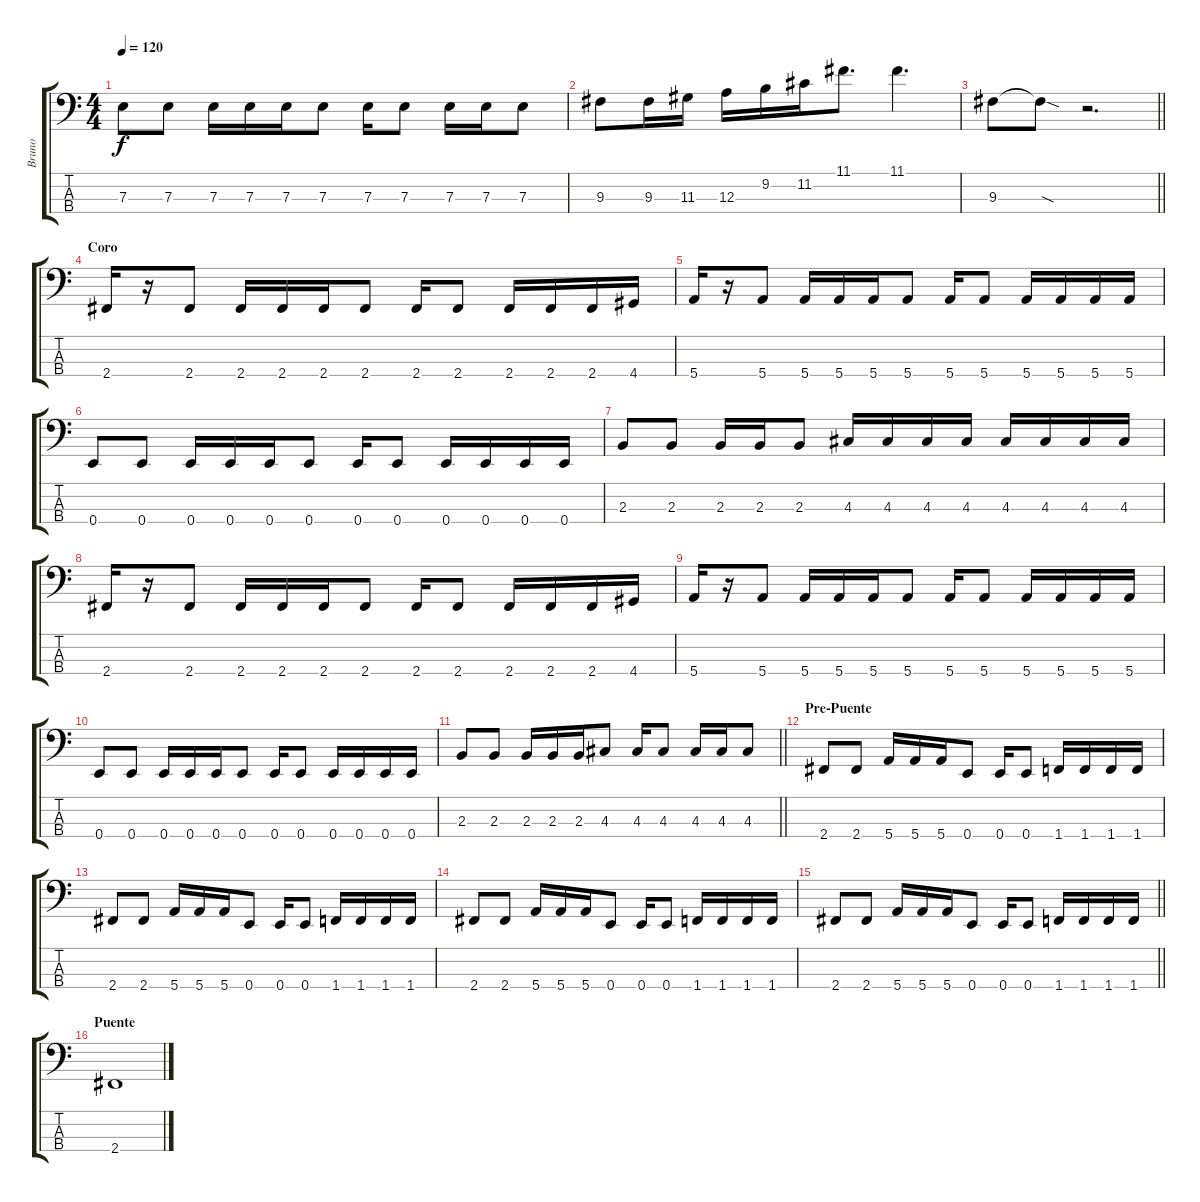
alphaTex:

\track ("Bruno" "Bruno") {instrument electricbasspick}
\staff {score tabs}
\tuning (G2 D2 A1 E1) {hide}
\ts (4 4)
\tempo 120
\clef f4
\ks c
7.3.8{dy f} 7.3.8 7.3.16 7.3.16 7.3.16 7.3.8 7.3.16 7.3.8 7.3.16 7.3.16 7.3.8 |
9.3.8 9.3.16 11.3.16 12.3.16 9.2.16 11.2.16 11.1.8{d} 11.1.4{d} |
\barLineRight lightlight
9.3.8 9.3{sod t}.8 r.2{d} |
\section ("" "Coro")
2.4.16 r.16 2.4.8 2.4.16 2.4.16 2.4.16 2.4.8 2.4.16 2.4.8 2.4.16 2.4.16 2.4.16 4.4.16 |
5.4.16 r.16 5.4.8 5.4.16 5.4.16 5.4.16 5.4.8 5.4.16 5.4.8 5.4.16 5.4.16 5.4.16 5.4.16 |
0.4.8 0.4.8 0.4.16 0.4.16 0.4.16 0.4.8 0.4.16 0.4.8 0.4.16 0.4.16 0.4.16 0.4.16 |
2.3.8 2.3.8 2.3.16 2.3.16 2.3.8 4.3.16 4.3.16 4.3.16 4.3.16 4.3.16 4.3.16 4.3.16 4.3.16 |
2.4.16 r.16 2.4.8 2.4.16 2.4.16 2.4.16 2.4.8 2.4.16 2.4.8 2.4.16 2.4.16 2.4.16 4.4.16 |
5.4.16 r.16 5.4.8 5.4.16 5.4.16 5.4.16 5.4.8 5.4.16 5.4.8 5.4.16 5.4.16 5.4.16 5.4.16 |
0.4.8 0.4.8 0.4.16 0.4.16 0.4.16 0.4.8 0.4.16 0.4.8 0.4.16 0.4.16 0.4.16 0.4.16 |
\barLineRight lightlight
2.3.8 2.3.8 2.3.16 2.3.16 2.3.16 4.3.8 4.3.16 4.3.8 4.3.16 4.3.16 4.3.8 |
\section ("" "Pre-Puente")
2.4.8 2.4.8 5.4.16 5.4.16 5.4.16 0.4.8 0.4.16 0.4.8 1.4.16 1.4.16 1.4.16 1.4.16 |
2.4.8 2.4.8 5.4.16 5.4.16 5.4.16 0.4.8 0.4.16 0.4.8 1.4.16 1.4.16 1.4.16 1.4.16 |
2.4.8 2.4.8 5.4.16 5.4.16 5.4.16 0.4.8 0.4.16 0.4.8 1.4.16 1.4.16 1.4.16 1.4.16 |
\barLineRight lightlight
2.4.8 2.4.8 5.4.16 5.4.16 5.4.16 0.4.8 0.4.16 0.4.8 1.4.16 1.4.16 1.4.16 1.4.16 |
\section ("" "Puente")
2.4.1
